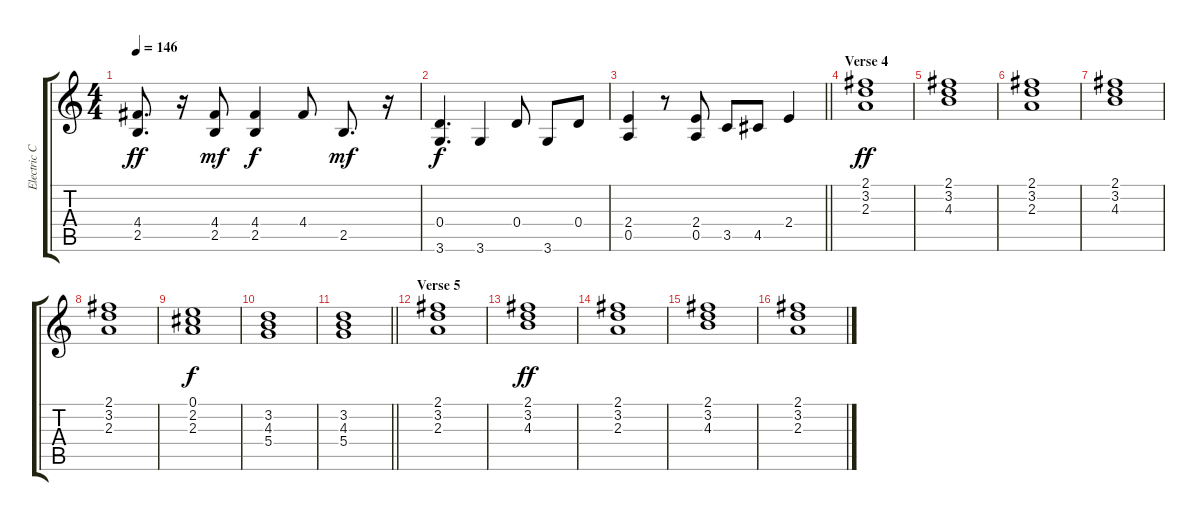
\track ("Electric Clean Guitar" "Electric C") {instrument electricguitarclean}
\staff {score tabs}
\tuning (E4 B3 G3 D3 A2 E2) {hide}
\ts (4 4)
\tempo 146
\clef g2
\ks c
(4.4 2.5).8{d dy ff} r.16 (4.4 2.5).8{dy mf} (4.4 2.5).4{dy f} 4.4.8 2.5.8{d dy mf} r.16 |
(0.4 3.6).4{d dy f} 3.6.4 0.4.8 3.6.8 0.4.8 |
\barLineRight lightlight
(2.4 0.5).4 r.8 (2.4 0.5).8 3.5.8 4.5.8 2.4.4 |
\section ("" "Verse 4")
(2.1 3.2 2.3).1{dy ff} |
(2.1 3.2 4.3).1 |
(2.1 3.2 2.3).1 |
(2.1 3.2 4.3).1 |
(2.1 3.2 2.3).1 |
(0.1 2.2 2.3).1{dy f} |
(3.2 4.3 5.4).1 |
\barLineRight lightlight
(3.2 4.3 5.4).1 |
\section ("" "Verse 5")
(2.1 3.2 2.3).1 |
(2.1 3.2 4.3).1{dy ff} |
(2.1 3.2 2.3).1 |
(2.1 3.2 4.3).1 |
(2.1 3.2 2.3).1
